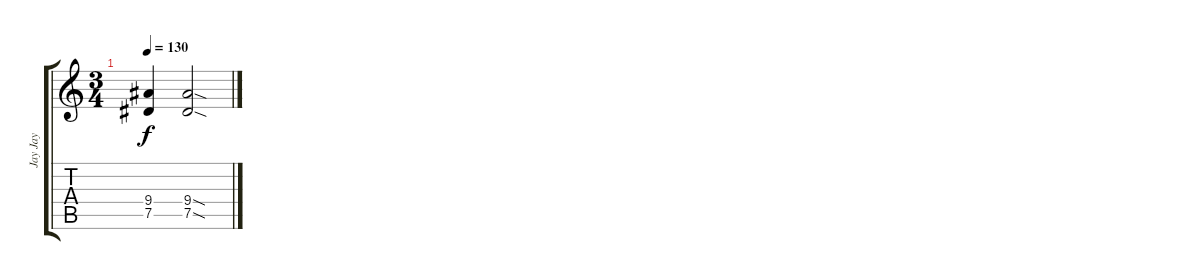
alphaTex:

\track ("Jay Jay" "Jay Jay") {instrument distortionguitar}
\staff {score tabs}
\tuning (Eb4 Bb3 Gb3 Db3 Ab2 Eb2) {hide}
\ts (3 4)
\tempo 130
\clef g2
\ks c
(9.4 7.5).4{dy f} (9.4{sod} 7.5{sod}).2
